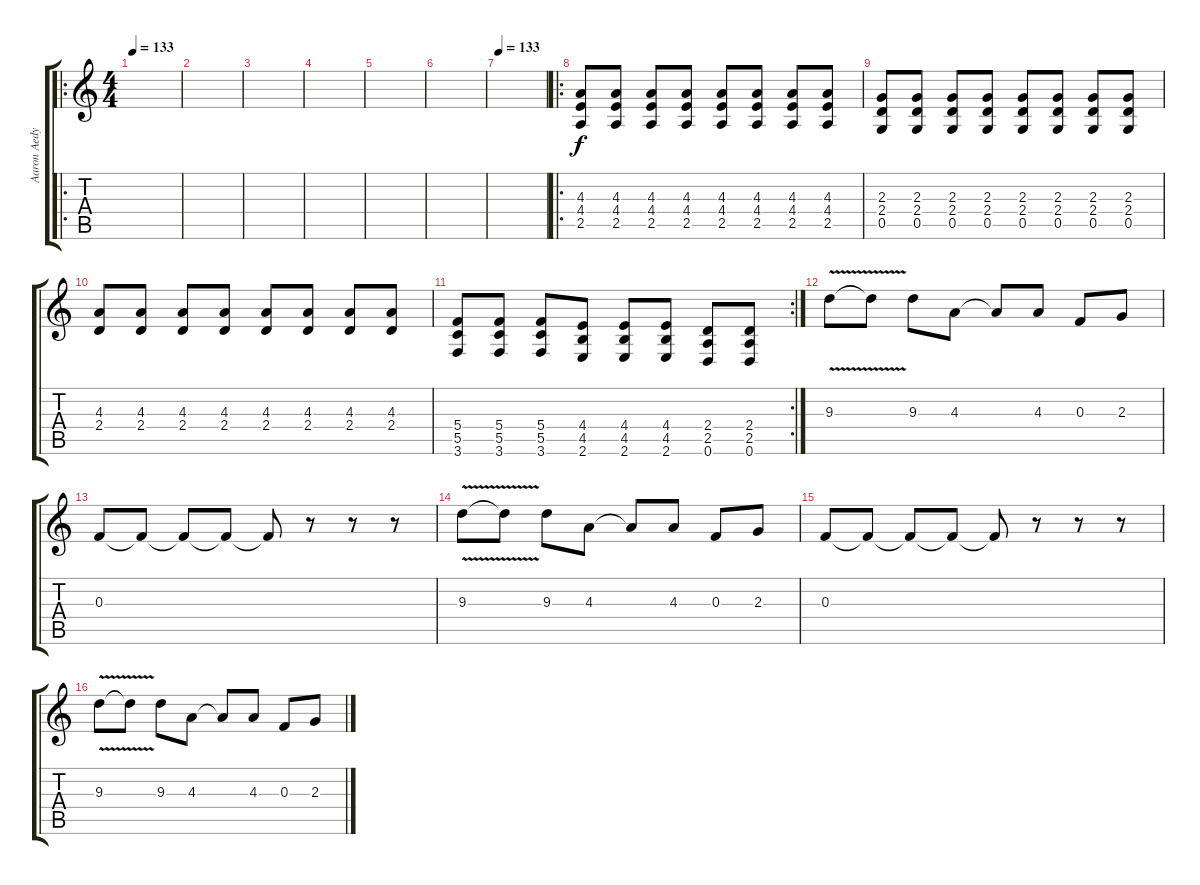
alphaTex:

\track ("Aaron Aedy" "Aaron Aedy") {instrument distortionguitar}
\staff {score tabs}
\tuning (D4 A3 F3 C3 G2 D2) {hide}
\ro
\ts (4 4)
\tempo 133
\tempo 113
\tempo 133
\clef g2
\ks c
|
|
|
|
|
|
\tempo 133
|
\ro
(4.3 4.4 2.5).8 (4.3 4.4 2.5).8 (4.3 4.4 2.5).8 (4.3 4.4 2.5).8 (4.3 4.4 2.5).8 (4.3 4.4 2.5).8 (4.3 4.4 2.5).8 (4.3 4.4 2.5).8 |
(2.3 2.4 0.5).8 (2.3 2.4 0.5).8 (2.3 2.4 0.5).8 (2.3 2.4 0.5).8 (2.3 2.4 0.5).8 (2.3 2.4 0.5).8 (2.3 2.4 0.5).8 (2.3 2.4 0.5).8 |
(4.3 2.4).8 (4.3 2.4).8 (4.3 2.4).8 (4.3 2.4).8 (4.3 2.4).8 (4.3 2.4).8 (4.3 2.4).8 (4.3 2.4).8 |
\rc 2
(5.4 5.5 3.6).8 (5.4 5.5 3.6).8 (5.4 5.5 3.6).8 (4.4 4.5 2.6).8 (4.4 4.5 2.6).8 (4.4 4.5 2.6).8 (2.4 2.5 0.6).8 (2.4 2.5 0.6).8 |
9.3{v}.8 9.3{t}.8 9.3.8 4.3.8 4.3{t}.8 4.3.8 0.3.8 2.3.8 |
0.3.8 0.3{t}.8 0.3{t}.8 0.3{t}.8 0.3{t}.8 r.8 r.8 r.8 |
9.3{v}.8 9.3{t}.8 9.3.8 4.3.8 4.3{t}.8 4.3.8 0.3.8 2.3.8 |
0.3.8 0.3{t}.8 0.3{t}.8 0.3{t}.8 0.3{t}.8 r.8 r.8 r.8 |
9.3{v}.8 9.3{t}.8 9.3.8 4.3.8 4.3{t}.8 4.3.8 0.3.8 2.3.8
